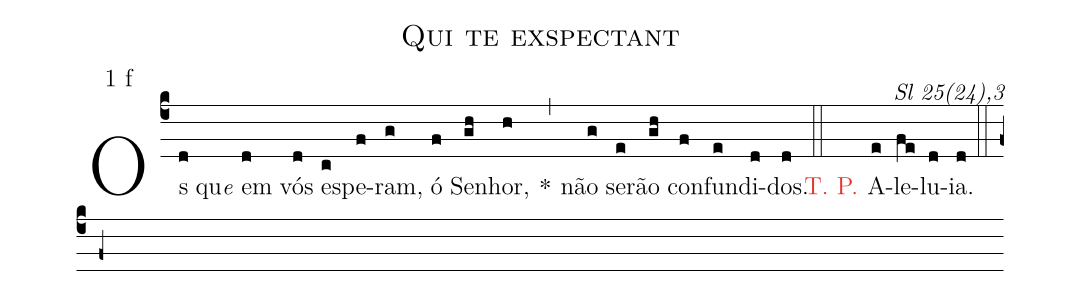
name: Qui te exspectant;
mode: 1;
mode-differentia: f;
commentary: Sl 25(24),3;
%%
(c4)

Os(d) qu<e>e</e> em(d) vós(d) es(c)pe(f)ram,(g) ó(f) Se(gh)nhor,(h) *(,) não(g) se(e)rão(gh) con(f)fun(e)di(d)dos.(d)

(::)

<nlba><c>T. P.</c>() A</nlba>(e)le(fe)lu(d)ia.(d)

(::)

(f+)
